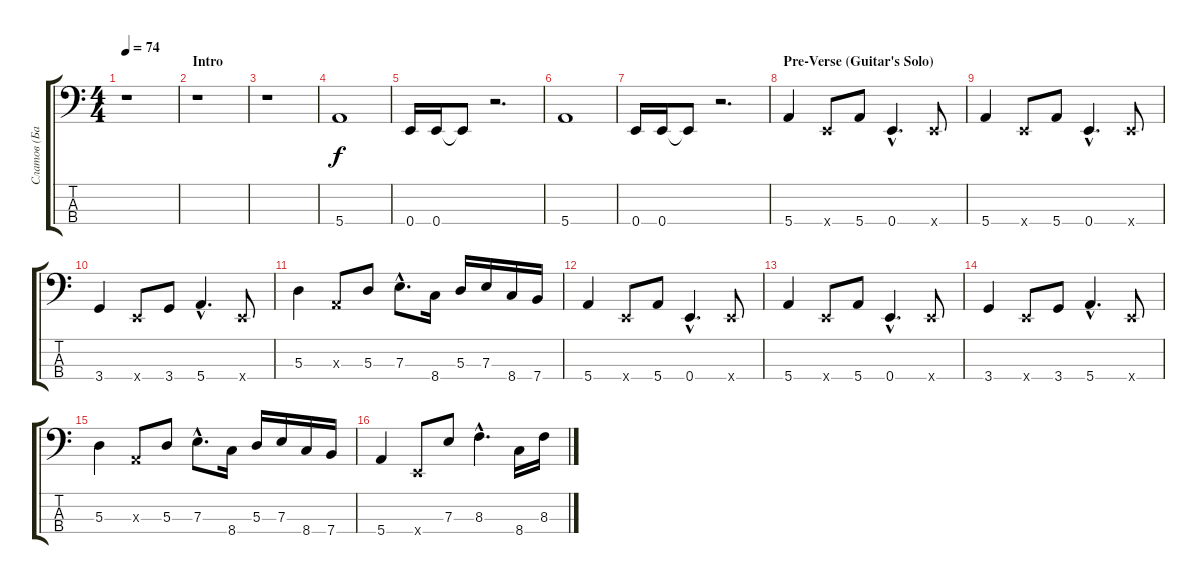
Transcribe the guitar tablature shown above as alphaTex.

\track ("Слатов (Бас)" "Слатов (Ба") {instrument electricbassfinger}
\staff {score tabs}
\tuning (G2 D2 A1 E1) {hide}
\ts (4 4)
\tempo 74
\clef f4
\ks c
r.1{dy f instrument electricbassfinger} |
\section ("" "Intro")
r.1 |
r.1 |
5.4.1 |
0.4.16 0.4.16 0.4{t}.8 r.2{d} |
5.4.1 |
0.4.16 0.4.16 0.4{t}.8 r.2{d} |
\section ("" "Pre-Verse (Guitar's Solo)")
5.4.4 0.4{x}.8 5.4.8 0.4{hac}.4{d} 0.4{x}.8 |
5.4.4 0.4{x}.8 5.4.8 0.4{hac}.4{d} 0.4{x}.8 |
3.4.4 0.4{x}.8 3.4.8 5.4{hac}.4{d} 0.4{x}.8 |
5.3.4 0.3{x}.8 5.3.8 7.3{hac}.8{d} 8.4.16 5.3.16 7.3.16 8.4.16 7.4.16 |
5.4.4 0.4{x}.8 5.4.8 0.4{hac}.4{d} 0.4{x}.8 |
5.4.4 0.4{x}.8 5.4.8 0.4{hac}.4{d} 0.4{x}.8 |
3.4.4 0.4{x}.8 3.4.8 5.4{hac}.4{d} 0.4{x}.8 |
5.3.4 0.3{x}.8 5.3.8 7.3{hac}.8{d} 8.4.16 5.3.16 7.3.16 8.4.16 7.4.16 |
5.4.4 0.4{x}.8 7.3.8 8.3{hac}.4{d} 8.4.16 8.3.16
